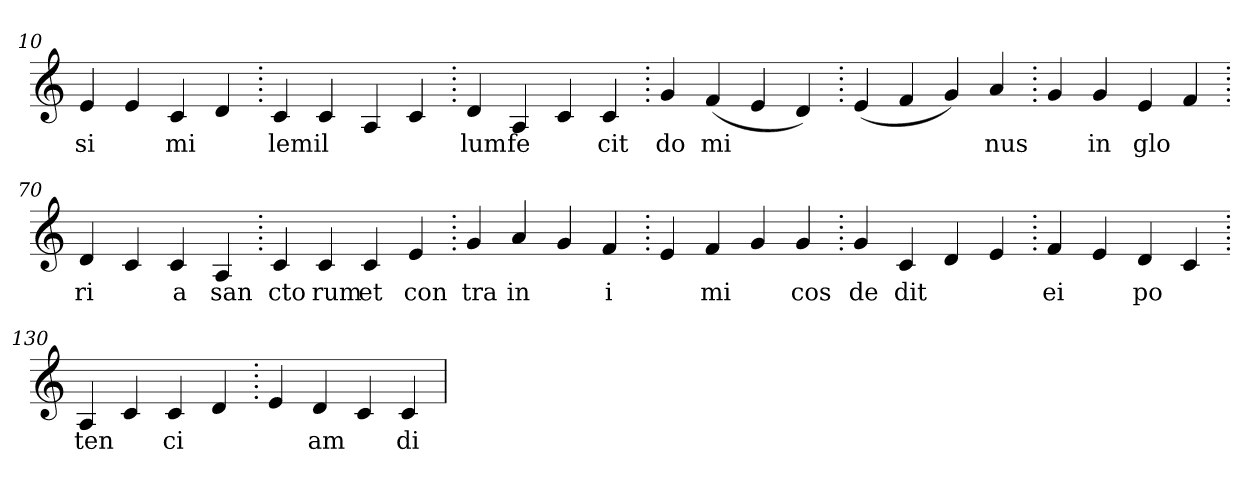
**kern	**text
*part1	*part1
*staff1	*staff1
*clefG2	*
=10.	=10.
4e	si
4e	.
4c	mi
4d	.
=20.	=20.
4c	lem
4c	il
4A	.
4c	.
=30.	=30.
4d	lum
4A	fe
4c	.
4c	cit
=40.	=40.
4g	do
(>4f	mi
4e	.
4d)	.
=50.	=50.
(>4e	.
4f	.
4g)	.
4a	nus
=60.	=60.
4g	.
4g	in
4e	glo
4f	.
=70.	=70.
4d	ri
4c	.
4c	a
4A	san
=80.	=80.
4c	cto
4c	rum
4c	et
4e	con
=90.	=90.
4g	tra
4a	in
4g	.
4f	i
=100.	=100.
4e	.
4f	mi
4g	.
4g	cos
=110.	=110.
4g	de
4c	dit
4d	.
4e	.
=120.	=120.
4f	ei
4e	.
4d	po
4c	.
=130.	=130.
4A	ten
4c	.
4c	ci
4d	.
=140.	=140.
4e	.
4d	am
4c	.
4c	di
=	=
*-	*-
